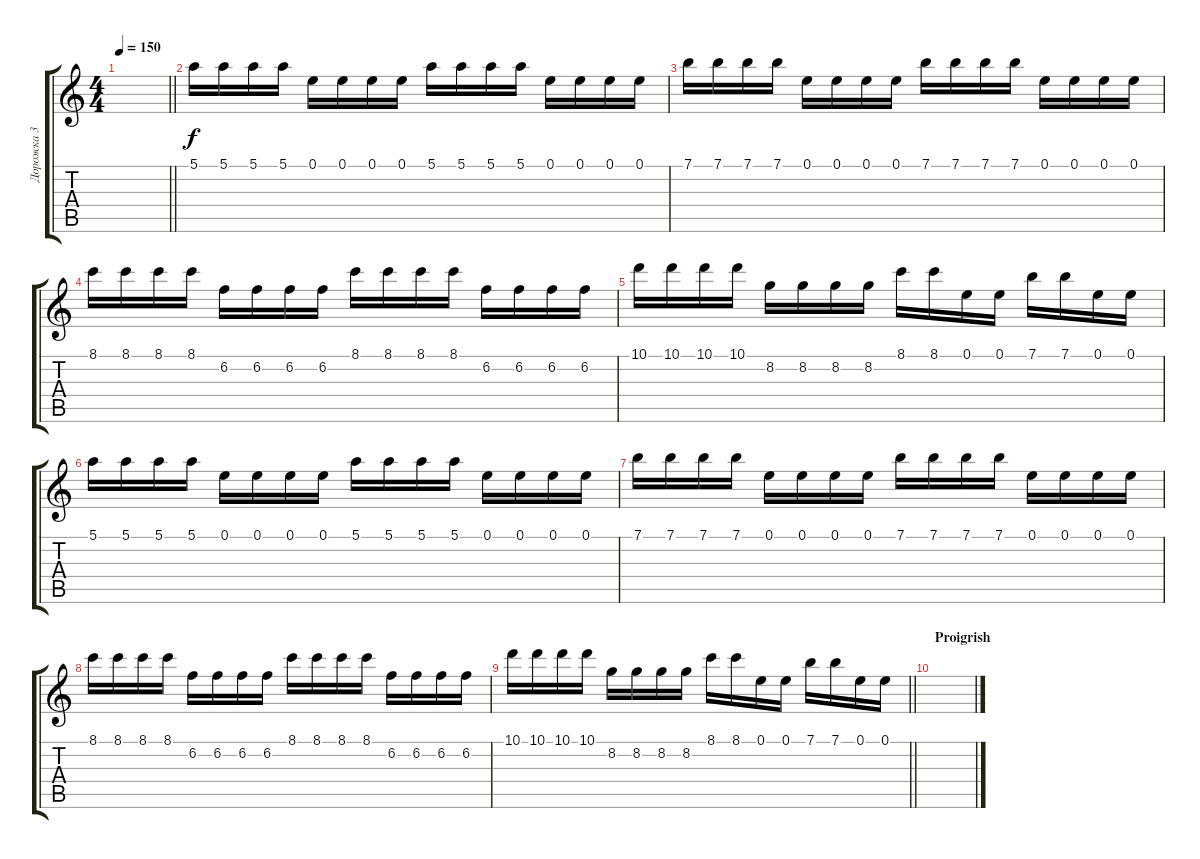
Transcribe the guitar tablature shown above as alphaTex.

\track ("Дорожка 3" "Дорожка 3") {instrument acousticguitarsteel}
\staff {score tabs}
\tuning (E4 B3 G3 D3 A2 E2) {hide}
\ts (4 4)
\tempo 150
\clef g2
\barLineRight lightlight
\ks c
|
5.1.16 5.1.16 5.1.16 5.1.16 0.1.16 0.1.16 0.1.16 0.1.16 5.1.16 5.1.16 5.1.16 5.1.16 0.1.16 0.1.16 0.1.16 0.1.16 |
7.1.16 7.1.16 7.1.16 7.1.16 0.1.16 0.1.16 0.1.16 0.1.16 7.1.16 7.1.16 7.1.16 7.1.16 0.1.16 0.1.16 0.1.16 0.1.16 |
8.1.16 8.1.16 8.1.16 8.1.16 6.2.16 6.2.16 6.2.16 6.2.16 8.1.16 8.1.16 8.1.16 8.1.16 6.2.16 6.2.16 6.2.16 6.2.16 |
10.1.16 10.1.16 10.1.16 10.1.16 8.2.16 8.2.16 8.2.16 8.2.16 8.1.16 8.1.16 0.1.16 0.1.16 7.1.16 7.1.16 0.1.16 0.1.16 |
5.1.16 5.1.16 5.1.16 5.1.16 0.1.16 0.1.16 0.1.16 0.1.16 5.1.16 5.1.16 5.1.16 5.1.16 0.1.16 0.1.16 0.1.16 0.1.16 |
7.1.16 7.1.16 7.1.16 7.1.16 0.1.16 0.1.16 0.1.16 0.1.16 7.1.16 7.1.16 7.1.16 7.1.16 0.1.16 0.1.16 0.1.16 0.1.16 |
8.1.16 8.1.16 8.1.16 8.1.16 6.2.16 6.2.16 6.2.16 6.2.16 8.1.16 8.1.16 8.1.16 8.1.16 6.2.16 6.2.16 6.2.16 6.2.16 |
\barLineRight lightlight
10.1.16 10.1.16 10.1.16 10.1.16 8.2.16 8.2.16 8.2.16 8.2.16 8.1.16 8.1.16 0.1.16 0.1.16 7.1.16 7.1.16 0.1.16 0.1.16 |
\section ("" "Proigrish")
